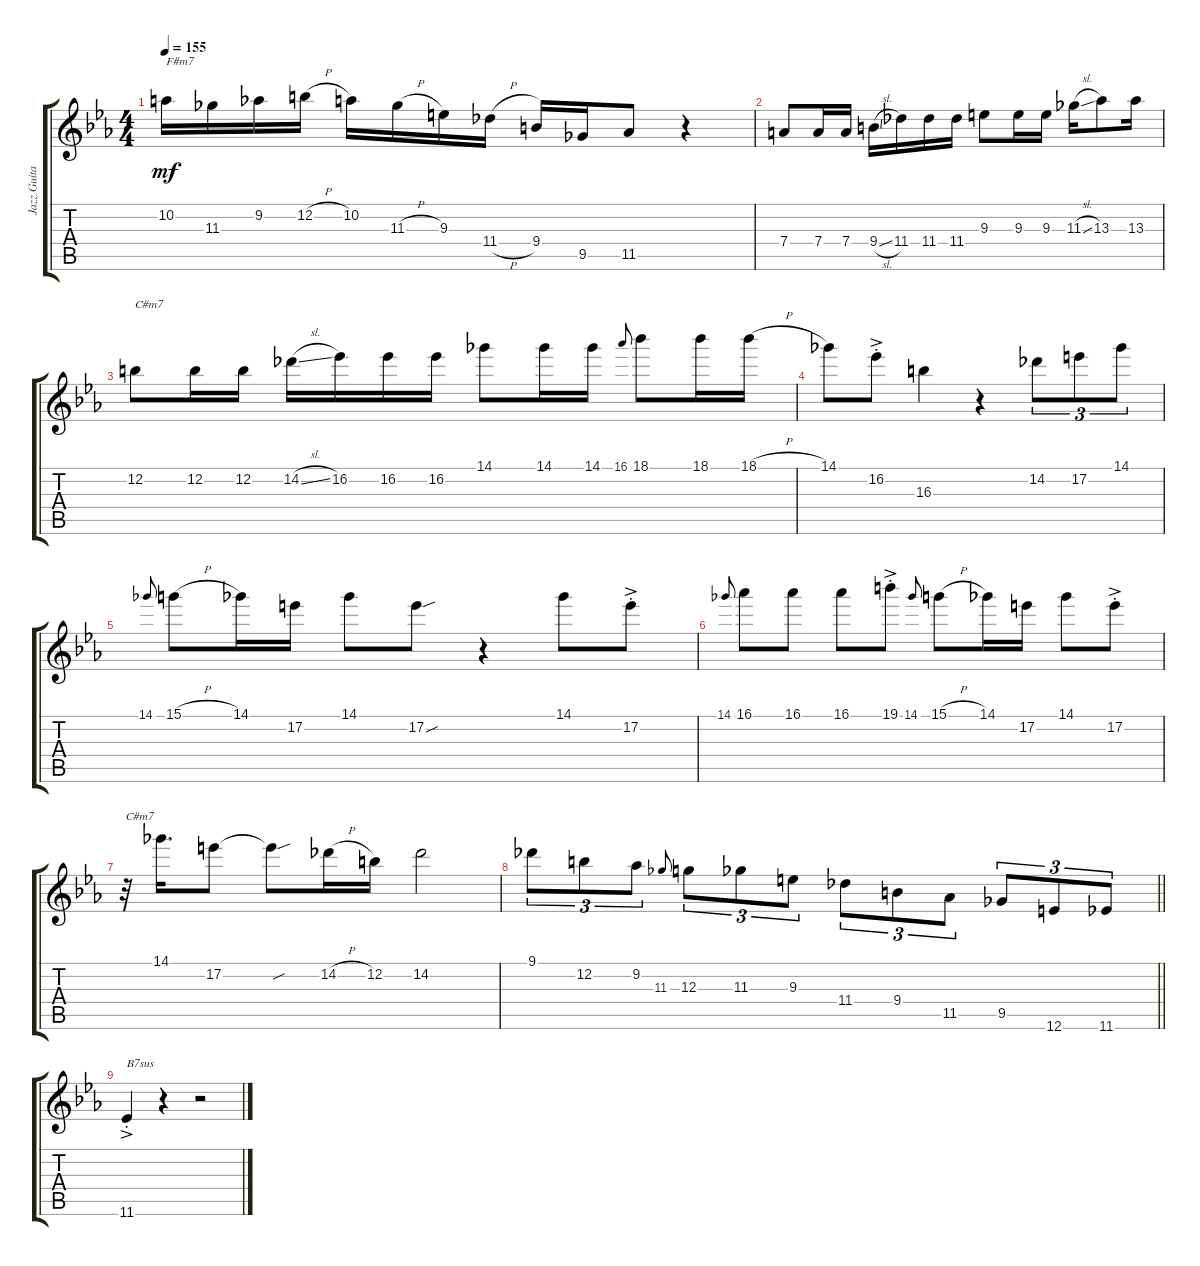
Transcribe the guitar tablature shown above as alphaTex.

\track ("Jazz Guitar" "Jazz Guita") {instrument electricguitarjazz}
\staff {score tabs}
\tuning (E4 B3 G3 D3 A2 E2) {hide}
\ts (4 4)
\tempo 155
\clef g2
\ks cminor
10.2.16{txt "F#m7" dy mf} 11.3.16 9.2.16 12.2{h}.16 10.2.16 11.3{h}.16 9.3.16 11.4{h}.16 9.4.16 9.5.16 11.5.8 r.4 |
7.4.8 7.4.16 7.4.16 9.4{sl}.16 11.4.16 11.4.16 11.4.16 9.3.8 9.3.16 9.3.16 11.3{sl}.16 13.3.8 13.3.16 |
12.2.8{txt "C#m7"} 12.2.16 12.2.16 14.2{sl}.16 16.2.16 16.2.16 16.2.16 14.1.8 14.1.16 14.1.16 16.1.8{gr onbeat} 18.1.8 18.1.16 18.1{h}.16 |
14.1.8 16.2{ac st}.8 16.3.4 r.4 14.2.8{tu (3 2)} 17.2.8{tu (3 2)} 14.1.8{tu (3 2)} |
14.1.8{gr onbeat} 15.1{h}.8 14.1.16 17.2.16 14.1.8 17.2{sou}.8 r.4 14.1.8 17.2{ac st}.8 |
14.1.8{gr onbeat} 16.1.8 16.1.8 16.1.8 19.1{ac st}.8 14.1.8{gr onbeat} 15.1{h}.8 14.1.16 17.2.16 14.1.8 17.2{ac st}.8 |
r.32{txt "C#m7"} 14.1.16{d} 17.2.8 17.2{sou t}.8 14.2{h}.16 12.2.16 14.2.2 |
\barLineRight lightlight
9.1.8{tu (3 2)} 12.2.8{tu (3 2)} 9.2.8{tu (3 2)} 11.3.8{gr onbeat} 12.3.8{tu (3 2)} 11.3.8{tu (3 2)} 9.3.8{tu (3 2)} 11.4.8{tu (3 2)} 9.4.8{tu (3 2)} 11.5.8{tu (3 2)} 9.5.8{tu (3 2)} 12.6.8{tu (3 2)} 11.6.8{tu (3 2)} |
11.6{ac st}.4{txt "B7sus"} r.4 r.2
